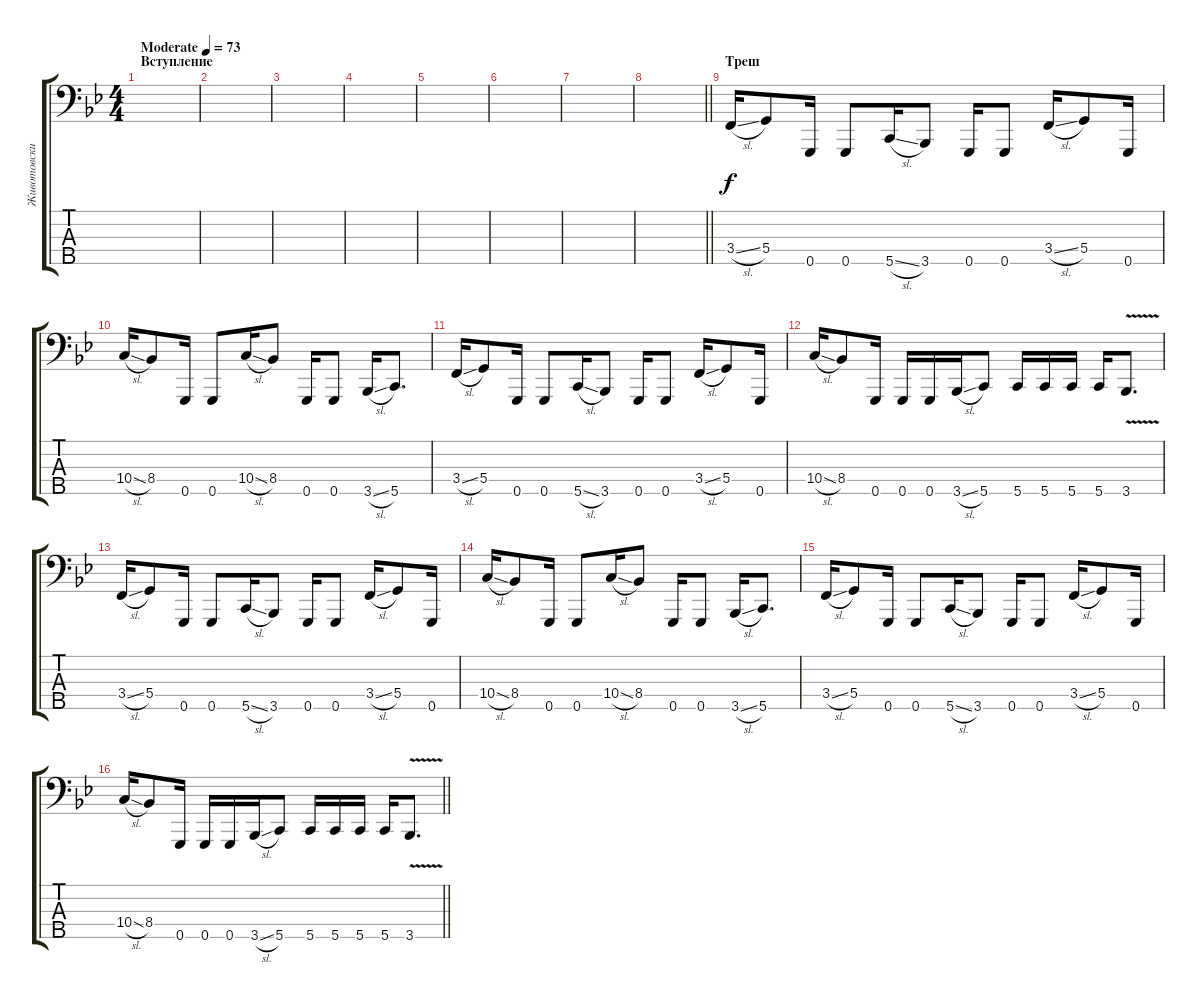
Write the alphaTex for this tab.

\track ("Животовский" "Животовски") {instrument electricbassfinger}
\staff {score tabs}
\tuning (E2 C2 G1 D1 G0) {hide}
\ts (4 4)
\section ("" "Вступление")
\tempo (73 "Moderate")
\clef f4
\ks gminor
|
|
|
|
|
|
|
\barLineRight lightlight
|
\section ("" "Треш")
3.4{sl}.16 5.4.8 0.5.16 0.5.8 5.5{sl}.16 3.5.8 0.5.16 0.5.8 3.4{sl}.16 5.4.8 0.5.16 |
10.4{sl}.16 8.4.8 0.5.16 0.5.8 10.4{sl}.16 8.4.8 0.5.16 0.5.8 3.5{sl}.16 5.5.8{d} |
3.4{sl}.16 5.4.8 0.5.16 0.5.8 5.5{sl}.16 3.5.8 0.5.16 0.5.8 3.4{sl}.16 5.4.8 0.5.16 |
10.4{sl}.16 8.4.8 0.5.16 0.5.16 0.5.16 3.5{sl}.16 5.5.8 5.5.16 5.5.16 5.5.16 5.5.16 3.5{v}.8{d} |
3.4{sl}.16 5.4.8 0.5.16 0.5.8 5.5{sl}.16 3.5.8 0.5.16 0.5.8 3.4{sl}.16 5.4.8 0.5.16 |
10.4{sl}.16 8.4.8 0.5.16 0.5.8 10.4{sl}.16 8.4.8 0.5.16 0.5.8 3.5{sl}.16 5.5.8{d} |
3.4{sl}.16 5.4.8 0.5.16 0.5.8 5.5{sl}.16 3.5.8 0.5.16 0.5.8 3.4{sl}.16 5.4.8 0.5.16 |
\barLineRight lightlight
10.4{sl}.16 8.4.8 0.5.16 0.5.16 0.5.16 3.5{sl}.16 5.5.8 5.5.16 5.5.16 5.5.16 5.5.16 3.5{v}.8{d}
